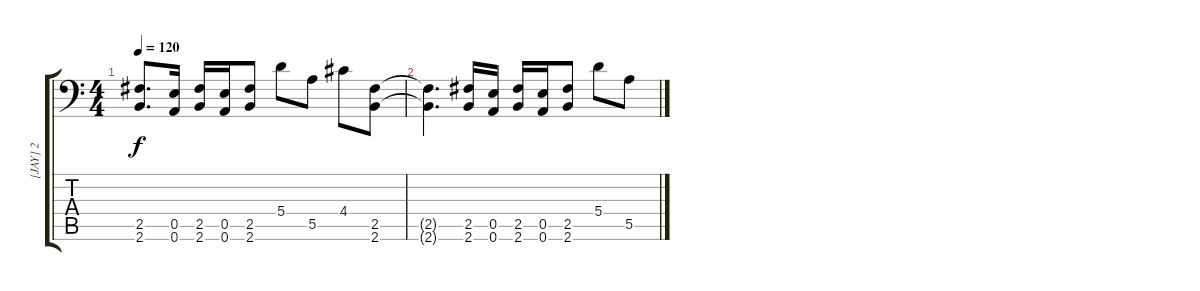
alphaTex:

\track ("[JAY] 2" "[JAY] 2") {instrument distortionguitar}
\staff {score tabs}
\tuning (B3 Gb3 D3 A2 E2 A1) {hide}
\ts (4 4)
\tempo 120
\clef f4
\ks c
(2.5 2.6).8{d dy f} (0.5 0.6).16 (2.5 2.6).16 (0.5 0.6).16 (2.5 2.6).8 5.4.8 5.5.8 4.4.8 (2.5 2.6).8 |
(2.5{t} 2.6{t}).4{d} (2.5 2.6).16 (0.5 0.6).16 (2.5 2.6).16 (0.5 0.6).16 (2.5 2.6).8 5.4.8 5.5.8
